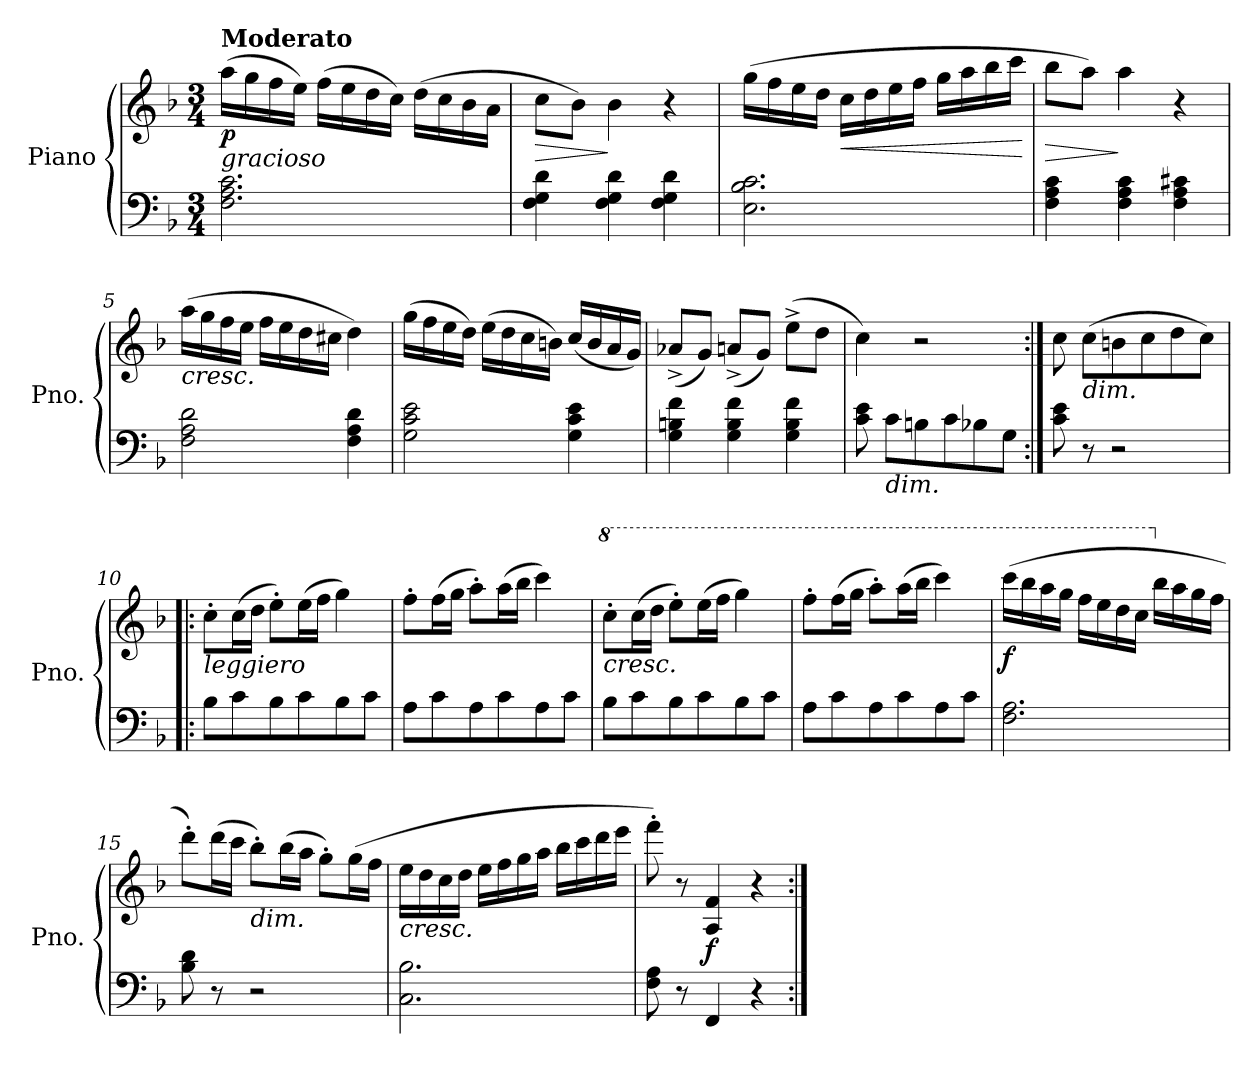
**kern	**kern	**dynam
*part1	*part1	*part1
*staff2	*staff1	*staff1/2
*I"Piano	*	*
*I'Pno.	*	*
*clefF4	*clefG2	*
*k[b-]	*k[b-]	*
*M3/4	*M3/4	*
=1	=1	=1
!	!LO:TX:b:i:t=gracioso	!
!	!LO:TX:a:B:t=Moderato	!
!	!	!LO:DY:b
2.F\ 2.A\ 2.c\	(>16aa\LL	p
.	16gg\	.
.	16ff\	.
.	16ee\JJ)	.
.	(>16ff\LL	.
.	16ee\	.
.	16dd\	.
.	16cc\JJ)	.
.	(>16dd\LL	.
.	16cc\	.
.	16b-\	.
.	16a\JJ	.
=2	=2	=2
!	!	!LO:HP:b
4F\ 4G\ 4d\	8cc\L	>
.	8b-\J)	.
4F\ 4G\ 4d\	4b-\	]
4F\ 4G\ 4d\	4r	.
=3	=3	=3
2.E\ 2.B-\ 2.c\	(>16gg\LL	.
.	16ff\	.
.	16ee\	.
.	16dd\JJ	.
!	!	!LO:HP:b
.	16cc\LL	<
.	16dd\	.
.	16ee\	.
.	16ff\JJ	.
.	16gg\LL	.
.	16aa\	.
.	16bb-\	.
.	16ccc\JJ	.
.	.	[
=4	=4	=4
!	!	!LO:HP:b
4F\ 4A\ 4c\	8bb-\L	>
.	8aa\J)	.
4F\ 4A\ 4c\	4aa\	]
4F\ 4A\ 4c#X\	4r	.
!!LO:LB:g=z
=5	=5	=5
!	!LO:TX:b:i:t=cresc.	!
2F\ 2A\ 2d\	(>16aa\LL	.
.	16gg\	.
.	16ff\	.
.	16ee\JJ	.
.	16ff\LL	.
.	16ee\	.
.	16dd\	.
.	16cc#X\JJ	.
4F\ 4A\ 4d\	4dd\)	.
=6	=6	=6
2G\ 2c\ 2e\	(>16gg\LL	.
.	16ff\	.
.	16ee\	.
.	16dd\JJ)	.
.	(>16ee\LL	.
.	16dd\	.
.	16cc\	.
.	16bn\JJ)	.
4G\ 4c\ 4e\	(<16cc/LL	.
.	16b/	.
.	16a/	.
.	16g/JJ)	.
=7	=7	=7
4G\ 4Bn\ 4f\	(<8a-X^/L	.
.	8g/J)	.
4G\ 4B\ 4f\	(<8an^/L	.
.	8g/J)	.
4G\ 4B\ 4f\	(>8ee^\L	.
.	8dd\J	.
=8	=8	=8
8c\ 8e\	4cc\)	.
!LO:TX:b:i:t=dim.	!	!
8c\L	.	.
8Bn\	2r	.
8c\	.	.
8B-X\	.	.
8G\J	.	.
=9:|!	=9:|!	=9:|!
8c\ 8e\	8cc\	.
!	!LO:TX:b:i:t=dim.	!
8r	(>8cc\L	.
2r	8bn\	.
.	8cc\	.
.	8dd\	.
.	8cc\J)	.
!!LO:LB:g=z
=10!|:	=10!|:	=10!|:
!	!LO:TX:b:i:t=leggiero	!
8B-\L	8cc'\L	.
8c\	(>16cc\L	.
.	16dd\JJ	.
8B-\	8ee'\L)	.
8c\	(>16ee\L	.
.	16ff\JJ	.
8B-\	4gg\)	.
8c\J	.	.
=11	=11	=11
8A\L	8ff'\L	.
8c\	(>16ff\L	.
.	16gg\JJ	.
8A\	8aa'\L)	.
8c\	(>16aa\L	.
.	16bb-\JJ	.
8A\	4ccc\)	.
8c\J	.	.
=12	=12	=12
*	*8va	*
!	!LO:TX:b:i:t=cresc.	!
8B-\L	8ccc'\L	.
8c\	(>16ccc\L	.
.	16ddd\JJ	.
8B-\	8eee'\L)	.
8c\	(>16eee\L	.
.	16fff\JJ	.
8B-\	4ggg\)	.
8c\J	.	.
=13	=13	=13
8A\L	8fff'\L	.
8c\	(>16fff\L	.
.	16ggg\JJ	.
8A\	8aaa'\L)	.
8c\	(>16aaa\L	.
.	16bbb-\JJ	.
8A\	4cccc\)	.
8c\J	.	.
!!LO:LB:g=z
=14	=14	=14
!	!	!LO:DY:b
2.F\ 2.A\	(>16cccc\LL	f
.	16bbb-\	.
.	16aaa\	.
.	16ggg\JJ	.
.	16fff\LL	.
.	16eee\	.
.	16ddd\	.
.	16ccc\JJ	.
*	*X8va	*
.	16bb-\LL	.
.	16aa\	.
.	16gg\	.
.	16ff\JJ	.
=15	=15	=15
8B-\ 8d\	8ddd'\L)	.
8r	(>16ddd\L	.
.	16ccc\JJ	.
!	!LO:TX:b:i:t=dim.	!
2r	8bb-'\L)	.
.	(>16bb-\L	.
.	16aa\JJ	.
.	8gg'\L)	.
.	(>16gg\L	.
.	16ff\JJ	.
=16	=16	=16
!	!LO:TX:b:i:t=cresc.	!
2.C\ 2.B-\	16ee\LL	.
.	16dd\	.
.	16cc\	.
.	16dd\JJ	.
.	16ee\LL	.
.	16ff\	.
.	16gg\	.
.	16aa\JJ	.
.	16bb-\LL	.
.	16ccc\	.
.	16ddd\	.
.	16eee\JJ	.
=17	=17	=17
8F\ 8A\	8fff'\)	.
8r	8r	.
!	!	!LO:DY:b
4FF/	4A/ 4f/	f
4r	4r	.
=:|!	=:|!	=:|!
*-	*-	*-
